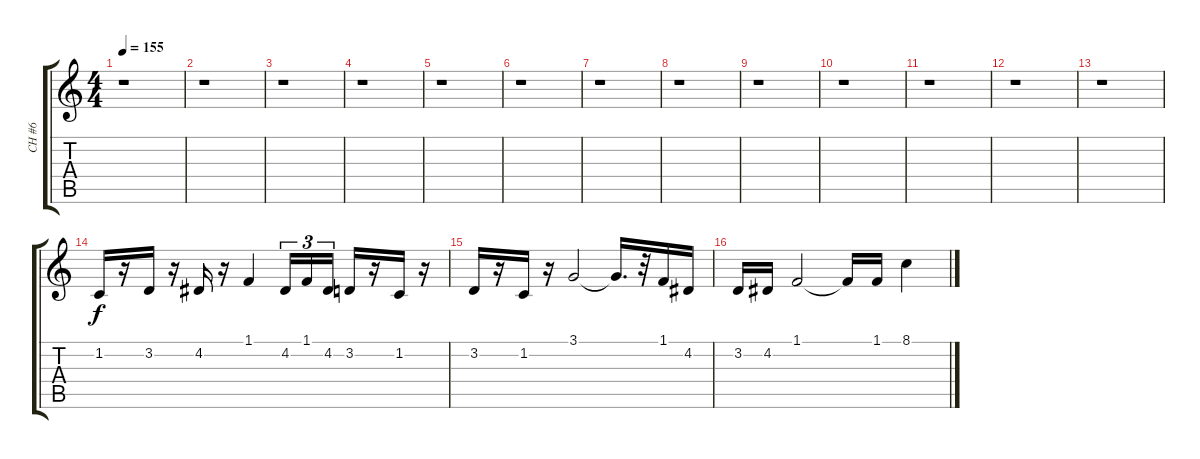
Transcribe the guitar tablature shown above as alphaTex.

\track ("CH #6" "CH #6") {instrument violin}
\staff {score tabs}
\tuning (E4 B3 G3 D3 A2 E2) {hide}
\ts (4 4)
\tempo 155
\clef g2
\ks c
r.1{dy fff} |
r.1 |
r.1 |
r.1 |
r.1 |
r.1 |
r.1 |
r.1 |
r.1 |
r.1 |
r.1 |
r.1 |
r.1 |
1.2.16{dy f volume 12 balance 8 instrument violin} r.16 3.2.16 r.16 4.2.16 r.16 1.1.4 4.2.16{tu (3 2)} 1.1.16{tu (3 2)} 4.2.16{tu (3 2)} 3.2.16 r.16 1.2.16 r.16 |
3.2.16 r.16 1.2.16 r.16 3.1.2 3.1{t}.16{d} r.32 1.1.16 4.2.16 |
3.2.16 4.2.16 1.1.2 1.1{t}.16 1.1.16 8.1.4
